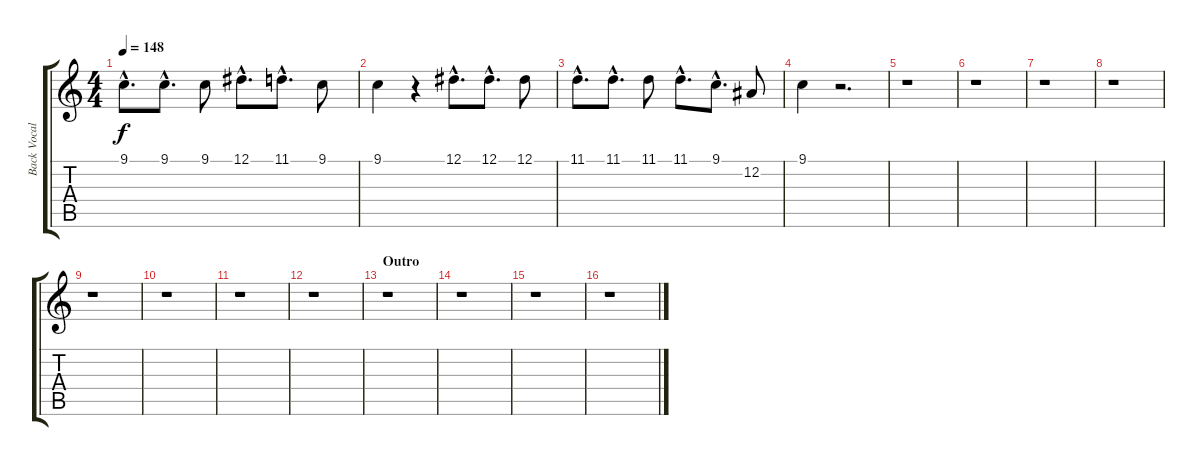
\track ("Back Vocal" "Back Vocal") {instrument viola}
\staff {score tabs}
\tuning (Eb4 Bb3 Gb3 Db3 Ab2 Eb2) {hide}
\ts (4 4)
\tempo 148
\clef g2
\ks c
9.1{hac}.8{d dy f} 9.1{hac}.8{d} 9.1.8 12.1{hac}.8{d} 11.1{hac}.8{d} 9.1.8 |
9.1.4 r.4 12.1{hac}.8{d} 12.1{hac}.8{d} 12.1.8 |
11.1{hac}.8{d} 11.1{hac}.8{d} 11.1.8 11.1{hac}.8{d} 9.1{hac}.8{d} 12.2.8 |
9.1.4 r.2{d} |
r.1 |
r.1 |
r.1 |
r.1 |
r.1 |
r.1 |
r.1 |
r.1 |
\section ("" "Outro")
r.1 |
r.1 |
r.1 |
r.1
